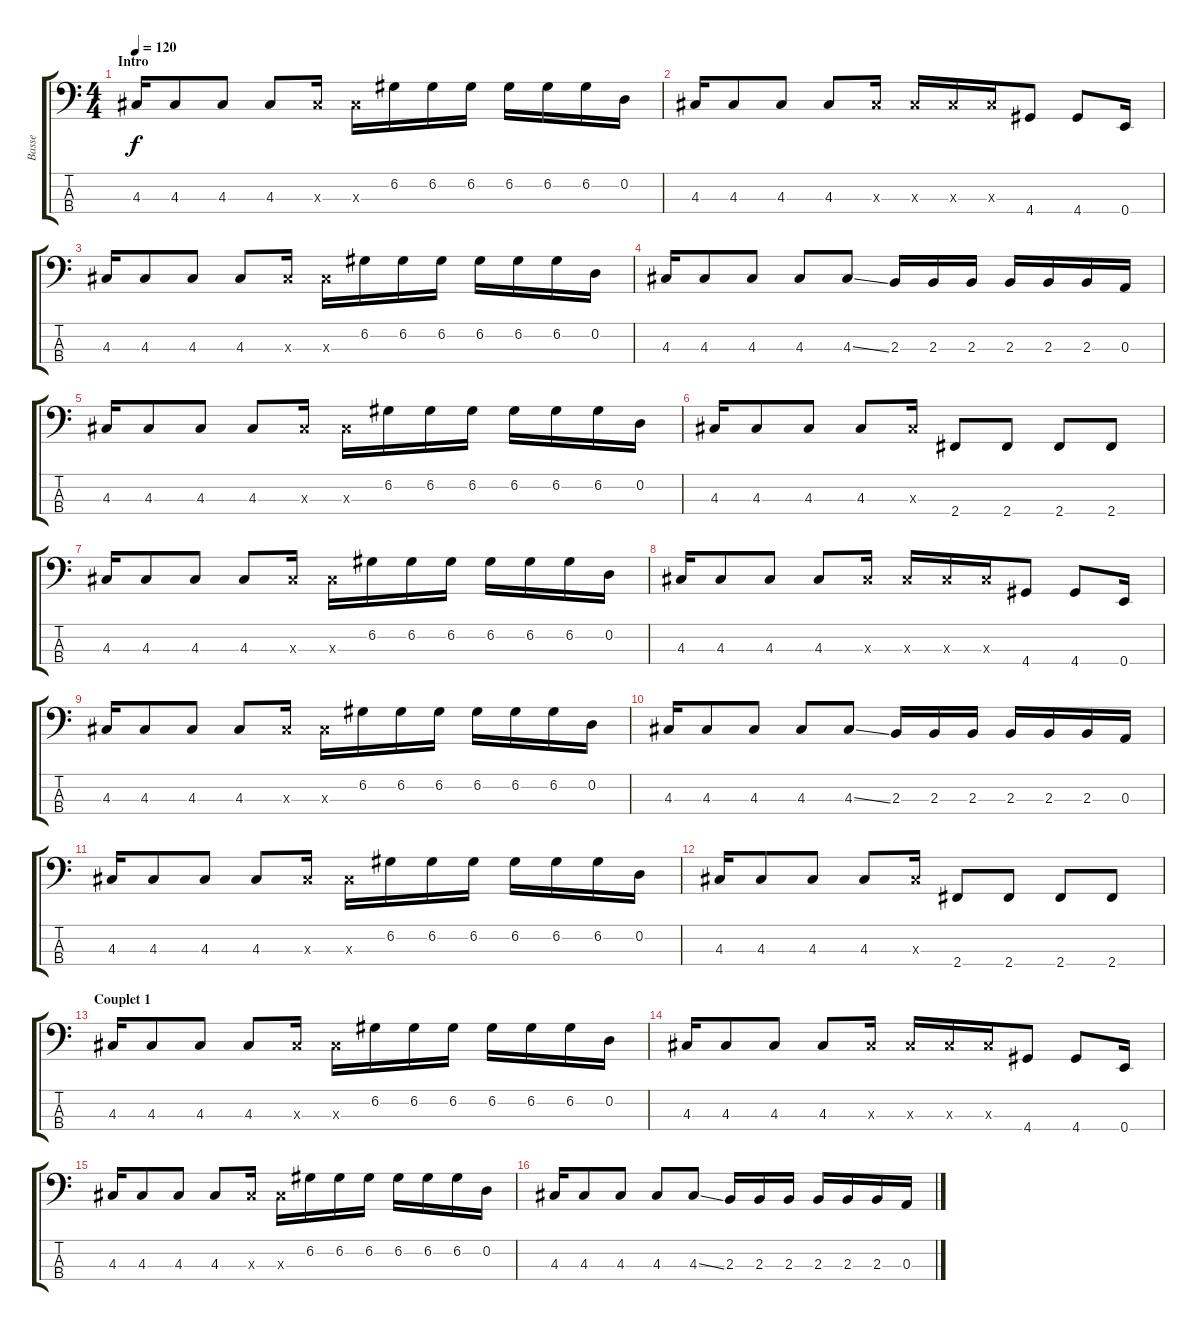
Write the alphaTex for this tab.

\track ("Basse" "Basse") {instrument electricbassfinger}
\staff {score tabs}
\tuning (G2 D2 A1 E1) {hide}
\ts (4 4)
\section ("" "Intro")
\tempo 120
\clef f4
\ks c
4.3.16{dy f instrument electricbassfinger} 4.3.8 4.3.8 4.3.8 4.3{x}.16 4.3{x}.16 6.2.16 6.2.16 6.2.16 6.2.16 6.2.16 6.2.16 0.2.16 |
4.3.16 4.3.8 4.3.8 4.3.8 4.3{x}.16 4.3{x}.16 4.3{x}.16 4.3{x}.16 4.4.8 4.4.8 0.4.16 |
4.3.16 4.3.8 4.3.8 4.3.8 4.3{x}.16 4.3{x}.16 6.2.16 6.2.16 6.2.16 6.2.16 6.2.16 6.2.16 0.2.16 |
4.3.16 4.3.8 4.3.8 4.3.8 4.3{ss}.8 2.3.16 2.3.16 2.3.16 2.3.16 2.3.16 2.3.16 0.3.16 |
4.3.16 4.3.8 4.3.8 4.3.8 4.3{x}.16 4.3{x}.16 6.2.16 6.2.16 6.2.16 6.2.16 6.2.16 6.2.16 0.2.16 |
4.3.16 4.3.8 4.3.8 4.3.8 4.3{x}.16 2.4.8 2.4.8 2.4.8 2.4.8 |
4.3.16 4.3.8 4.3.8 4.3.8 4.3{x}.16 4.3{x}.16 6.2.16 6.2.16 6.2.16 6.2.16 6.2.16 6.2.16 0.2.16 |
4.3.16 4.3.8 4.3.8 4.3.8 4.3{x}.16 4.3{x}.16 4.3{x}.16 4.3{x}.16 4.4.8 4.4.8 0.4.16 |
4.3.16 4.3.8 4.3.8 4.3.8 4.3{x}.16 4.3{x}.16 6.2.16 6.2.16 6.2.16 6.2.16 6.2.16 6.2.16 0.2.16 |
4.3.16 4.3.8 4.3.8 4.3.8 4.3{ss}.8 2.3.16 2.3.16 2.3.16 2.3.16 2.3.16 2.3.16 0.3.16 |
4.3.16 4.3.8 4.3.8 4.3.8 4.3{x}.16 4.3{x}.16 6.2.16 6.2.16 6.2.16 6.2.16 6.2.16 6.2.16 0.2.16 |
4.3.16 4.3.8 4.3.8 4.3.8 4.3{x}.16 2.4.8 2.4.8 2.4.8 2.4.8 |
\section ("" "Couplet 1")
4.3.16 4.3.8 4.3.8 4.3.8 4.3{x}.16 4.3{x}.16 6.2.16 6.2.16 6.2.16 6.2.16 6.2.16 6.2.16 0.2.16 |
4.3.16 4.3.8 4.3.8 4.3.8 4.3{x}.16 4.3{x}.16 4.3{x}.16 4.3{x}.16 4.4.8 4.4.8 0.4.16 |
4.3.16 4.3.8 4.3.8 4.3.8 4.3{x}.16 4.3{x}.16 6.2.16 6.2.16 6.2.16 6.2.16 6.2.16 6.2.16 0.2.16 |
4.3.16 4.3.8 4.3.8 4.3.8 4.3{ss}.8 2.3.16 2.3.16 2.3.16 2.3.16 2.3.16 2.3.16 0.3.16
